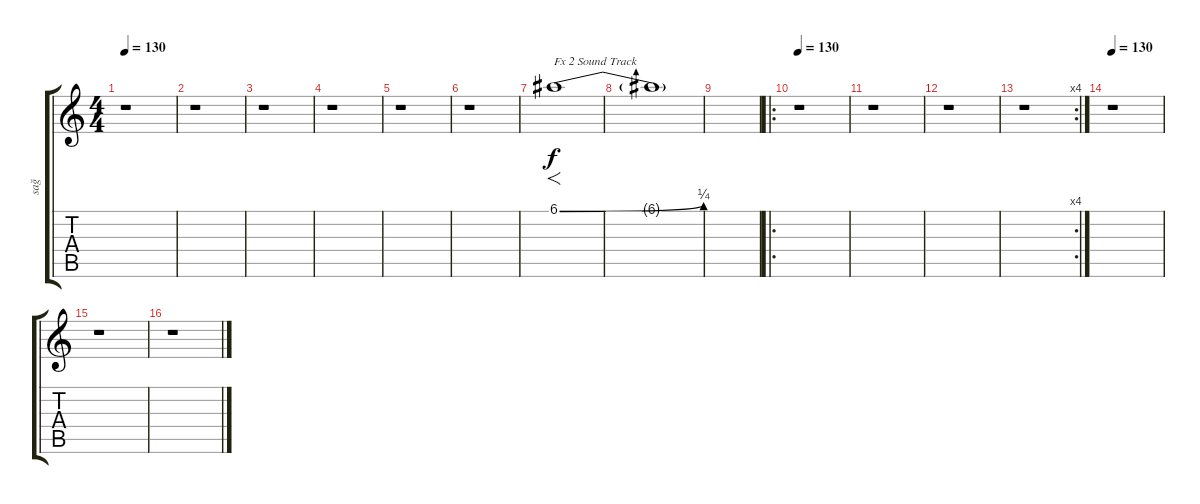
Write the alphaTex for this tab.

\track ("sağ" "sağ") {instrument overdrivenguitar}
\staff {score tabs}
\tuning (E4 B3 G3 D3 A2 E2) {hide}
\ts (4 4)
\tempo 130
\clef g2
\ks c
r.1{dy f} |
r.1 |
r.1 |
r.1 |
r.1 |
r.1 |
6.1{be (bend 0 0 60 1)}.1{f txt "Fx 2 Sound Track" volume 10 instrument fx2soundtrack} |
6.1{t}.1 |
|
\ro
\tempo 130
r.1{instrument distortionguitar} |
r.1 |
r.1 |
\rc 4
r.1 |
\tempo 130
r.1 |
r.1 |
r.1
